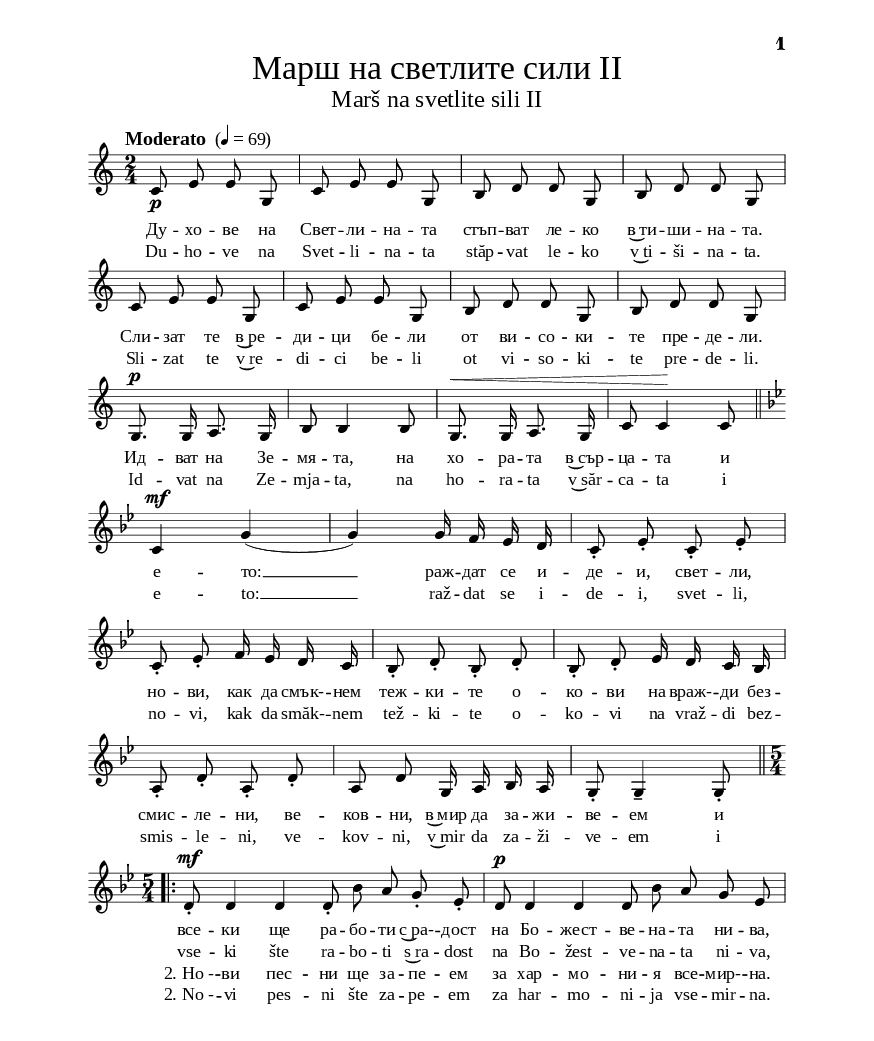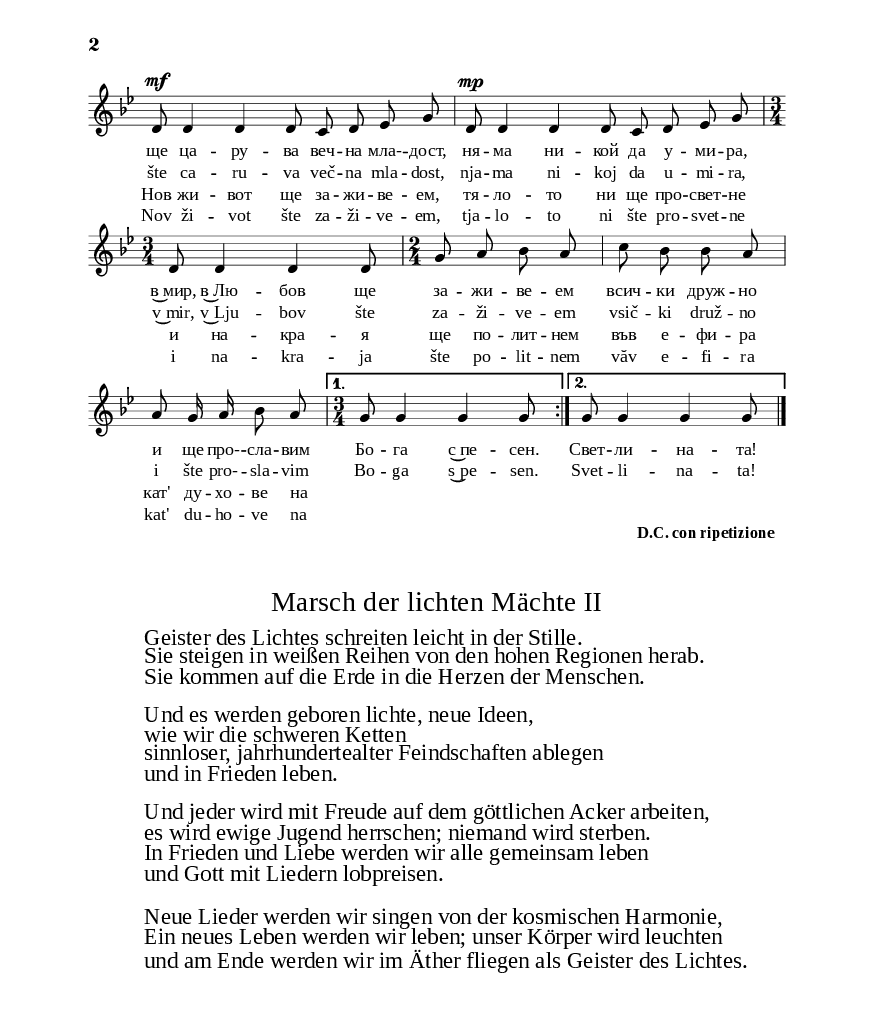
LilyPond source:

\version "2.24.3"

% include paper part and global functions
\include "include/globals.ily"

\bookpart {
  \label #'ref162_2
  \tocItem \markup "Марш на светлите сили II – Marš na svetlite sili II"
  \include "include/bookpart-paper.ily"
  \score {
    \include "include/score-layout.ily"

    \new Voice \relative c' {
      \clef treble
      \key c \major
      \time 2/4
      \tempoFunc "Moderato " 4 "69"

      \autoBeamOff


      c8 \p e e g, | c8 e e g, | b d d g, | b d d g, | \break

      c8 e e g, |c8 e e g, | b d d g, |  b d d g, | \break

      g8.^\p g16 a8. g16 | b8 b4 b8 | g8.^\< g16 a8. g16 |  c8 c4  \! c8 | \bar "||" \break

      \key g \minor  c4^\mf  g'4 (g4) g16 f es d |  c8\staccato es\staccato c\staccato es\staccato |\break

      c\staccato es\staccato f16 es d c | bes8\staccato d\staccato bes\staccato d\staccato | bes\staccato d\staccato es16 d c bes | a8\staccato d\staccato a\staccato d\staccato | a d g,16 a bes a | g8\staccato g4-- g8\staccato | \break

      \bar ".|:-||"  \repeat volta 2 {

        \time 5/4 d'8\staccato^\mf d4 d4 d8\staccato bes'8 a g\staccato es\staccato |

        d8^\p  d4 d4 d8 bes'8 a8 g es | \break

        d8^\mf  d4  d4 d8 c d es g |

        d^\mp  d4 d4 d8 c8 d8 es g |

        \time 3/4 d8 d4 d4 d8 | \time 2/4 g8 a bes a |c bes bes a | \break

        a g16 a bes8 a8 |
        \time 3/4
      }

      \alternative {
        { g8 g4 g4 g8}
        { g8 g4 g4 g8\bar "|." }
      }


    }

    \addlyrics {
      Ду -- хо -- ве на Свет -- ли -- на -- та стъп -- ват ле -- ко в~ти -- ши -- на -- та.

      Сли --  зат те в~ре -- ди -- ци бе -- ли от ви -- со -- ки -- те пре -- де -- ли.

      Ид  -- ват на Зе -- мя -- та, на хо -- ра -- та в~сър -- ца -- та

      и е -- то: __ раж -- дат се и -- де -- и, свет --  ли, но -- ви,

      как да "смък-" -- нем теж -- ки -- те о -- ко -- ви на

      "враж-" -- ди без -- смис -- ле -- ни, ве -- ков -- ни, в~мир да за -- жи -- ве -- ем



      и все -- ки ще ра -- бо -- ти "с~ра-" -- дост на Бо -- жест -- ве -- на -- та ни -- ва,

      ще ца -- ру -- ва веч -- на "мла-" -- дост, ня -- ма ни -- кой да у -- ми -- ра,

      в~мир, в~Лю -- бов ще за -- жи -- ве -- ем

      всич -- ки друж -- но и ще "про-" -- сла -- вим Бо -- га с~пе -- сен. Свет -- ли -- на -- та!

    }


    \addlyrics {
      Du -- ho -- ve na Svet -- li -- na -- ta stăp -- vat le -- ko v~ti -- ši -- na -- ta.

      Sli --  zat te v~re -- di -- ci be -- li ot vi -- so -- ki -- te pre -- de -- li.

      Id  -- vat na Ze -- mja -- ta, na ho -- ra -- ta v~săr -- ca -- ta

      i e -- to: __ raž -- dat se i -- de -- i, svet --  li, no -- vi,

      kak da "smăk-" -- nem tež -- ki -- te o -- ko -- vi na

      vraž -- di bez -- smis -- le -- ni, ve -- kov -- ni, v~mir da za -- ži -- ve -- em



      i vse -- ki šte ra -- bo -- ti s~ra -- dost na Bo -- žest -- ve -- na -- ta ni -- va,

      šte ca -- ru -- va več -- na mla -- dost, nja -- ma ni -- koj da u -- mi -- ra,

      v~mir, v~Lju -- bov šte za -- ži -- ve -- em

      vsič -- ki druž -- no i šte "pro-" -- sla -- vim Bo -- ga s~pe -- sen. Svet -- li -- na -- ta!

    }
    \addlyrics {
      " " " " " " " " " " " " " " " "

      " " " " " " " " " " " " " " " "

      " " " " " " " " " " " " " " " " " "

      " " " " " " " " " " " " " " " " " " " " " " " " " " " "

      " " " " " " " " " " " " " " " " " "    " " " " " " " " " " " " " " " " " " " " " " " " " " " "

      " " " " " " " " " " " " " " " " " "    " " " " " " " " " " " " " " " " " " " " " " " " " " " "

      "2. Но -"   -- ви пес -- ни ще за -- пе -- ем за хар -- мо -- ни -- я все -- "мир-" -- на.

      Нов жи -- вот ще за -- жи -- ве -- ем, тя -- ло -- то ни ще про -- свет -- не

      и на -- кра -- я ще по -- лит -- нем във е -- фи -- ра кат' ду -- хо -- ве на


      " " " " " " " " " " " " " " " " " "

      " " " " " " " " " " " " " " " " " "
    }

    \addlyrics {
      " " " " " " " " " " " " " " " "

      " " " " " " " " " " " " " " " "

      " " " " " " " " " " " " " " " " " "

      " " " " " " " " " " " " " " " " " " " " " " " " " " " "

      " " " " " " " " " " " " " " " " " "    " " " " " " " " " " " " " " " " " " " " " " " " " " " "

      " " " " " " " " " " " " " " " " " "    " " " " " " " " " " " " " " " " " " " " " " " " " " " "

      "2. No -"   -- vi pes -- ni šte za -- pe -- em za har -- mo -- ni -- ja vse -- mir -- na.

      Nov ži -- vot šte za -- ži -- ve -- em, tja -- lo -- to ni šte pro -- svet -- ne

      i na -- kra -- ja šte po -- lit -- nem văv e -- fi -- ra kat' du -- ho -- ve na


      " " " " " " " " " " " " " " " " " "

      " " " " " " " " " " " " " " " " " "
    }

    \header {
      title = \titleFunc "Марш на светлите сили II" "Marš na svetlite sili II"
    }

    \midi{}

  } % score

  \markup \empty-one

  \markup \dc-one "D.C. con ripetizione"

  \markup \empty-two

  % include foreign translation(s) of the song
  \version "2.24.4"

\markup \fill-line { \fontsize #deTitleFontSize "Marsch der lichten Mächte II" }

\markup \null
\markup \null
\markup \abs-fontsize #11 \override #`(baseline-skip . ,deCoupletBaselineSkip) {
  \fill-line {
    \hspace #0.1
    \column {
      \line {
        \bold "  "
        \column {
          "Geister des Lichtes schreiten leicht in der Stille."
          "Sie steigen in weißen Reihen von den hohen Regionen herab."
          "Sie kommen auf die Erde in die Herzen der Menschen."
        }
      }
      \vspace #1
      \line {
        \bold "  "
        \column {
          "Und es werden geboren lichte, neue Ideen,"
          "wie wir die schweren Ketten"
          "sinnloser, jahrhundertealter Feindschaften ablegen"
          "und in Frieden leben."
        }
      }
      \vspace #1
      \line {
        \bold "  "
        \column {
          "Und jeder wird mit Freude auf dem göttlichen Acker arbeiten,"
          "es wird ewige Jugend herrschen; niemand wird sterben."
          "In Frieden und Liebe werden wir alle gemeinsam leben"
          "und Gott mit Liedern lobpreisen."
        }
      }
      \vspace #1
      \line {
        \bold "  "
        \column {
          "Neue Lieder werden wir singen von der kosmischen Harmonie,"
          "Ein neues Leben werden wir leben; unser Körper wird leuchten"
          "und am Ende werden wir im Äther fliegen als Geister des Lichtes."
        }
      }
    }\hspace #0.1
  }
}


} % bookpart

% Più mosso
%
